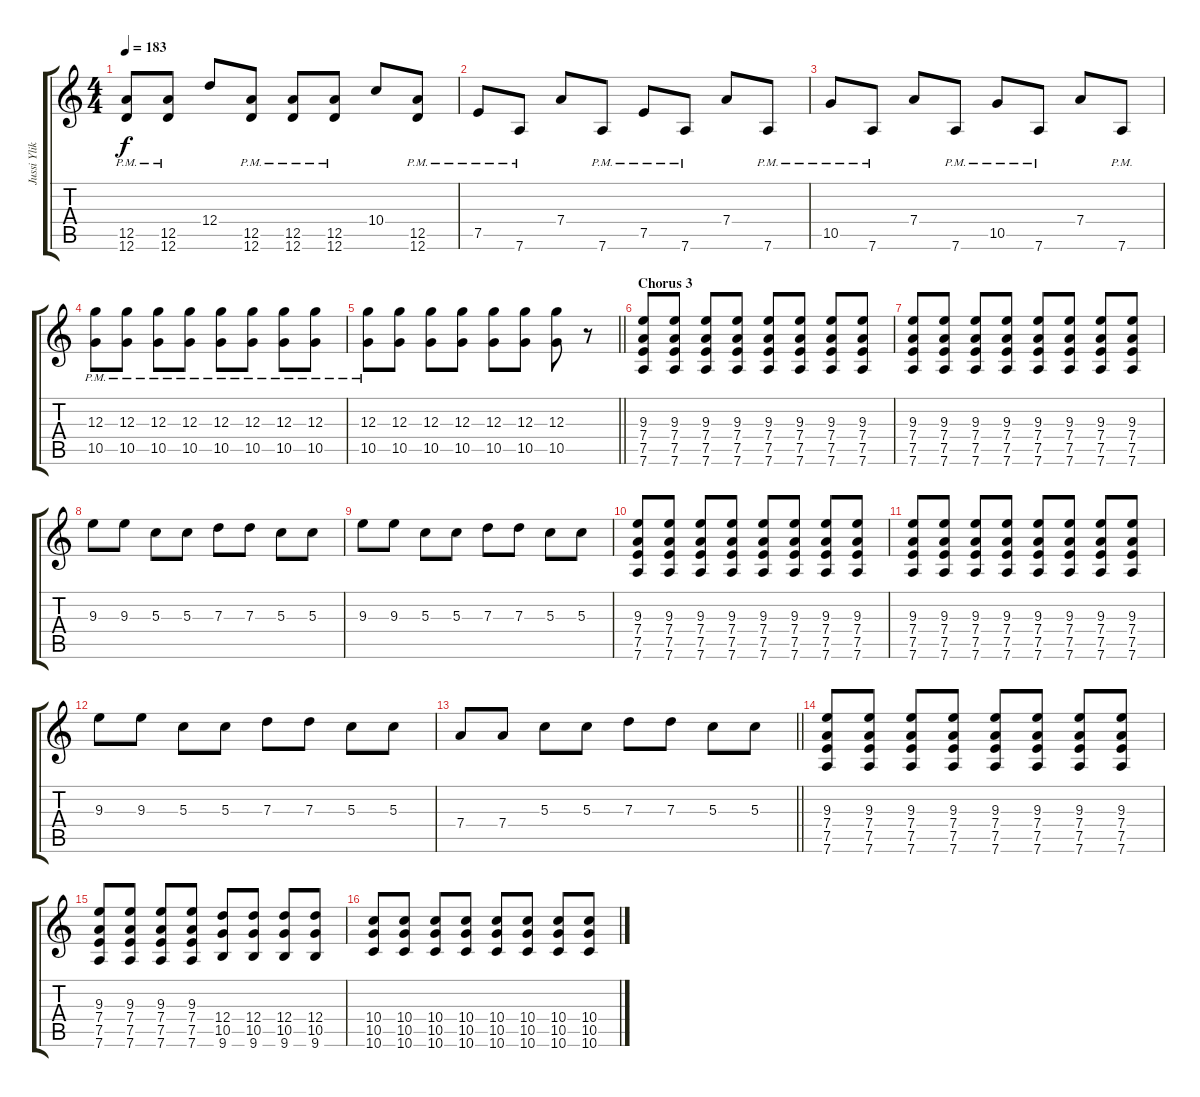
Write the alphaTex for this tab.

\track ("Jussi Ylikoski - Guitar" "Jussi Ylik") {instrument overdrivenguitar}
\staff {score tabs}
\tuning (E4 B3 G3 D3 A2 D2) {hide}
\ts (4 4)
\tempo 183
\clef g2
\ks c
(12.5{pm} 12.6{pm}).8{dy f} (12.5{pm} 12.6{pm}).8 12.4.8 (12.5{pm} 12.6{pm}).8 (12.5{pm} 12.6{pm}).8 (12.5{pm} 12.6{pm}).8 10.4.8 (12.5{pm} 12.6{pm}).8 |
7.5{pm}.8 7.6{pm}.8 7.4.8 7.6{pm}.8 7.5{pm}.8 7.6{pm}.8 7.4.8 7.6{pm}.8 |
10.5{pm}.8 7.6{pm}.8 7.4.8 7.6{pm}.8 10.5{pm}.8 7.6{pm}.8 7.4.8 7.6{pm}.8 |
(12.3{pm} 10.5{pm}).8 (12.3{pm} 10.5{pm}).8 (12.3{pm} 10.5{pm}).8 (12.3{pm} 10.5{pm}).8 (12.3{pm} 10.5{pm}).8 (12.3 10.5{pm}).8 (12.3 10.5{pm}).8 (12.3 10.5{pm}).8 |
\barLineRight lightlight
(12.3 10.5{pm}).8 (12.3 10.5).8 (12.3 10.5).8 (12.3 10.5).8 (12.3 10.5).8 (12.3 10.5).8 (12.3 10.5).8 r.8 |
\section ("" "Chorus 3")
(9.3 7.4 7.5 7.6).8 (9.3 7.4 7.5 7.6).8 (9.3 7.4 7.5 7.6).8 (9.3 7.4 7.5 7.6).8 (9.3 7.4 7.5 7.6).8 (9.3 7.4 7.5 7.6).8 (9.3 7.4 7.5 7.6).8 (9.3 7.4 7.5 7.6).8 |
(9.3 7.4 7.5 7.6).8 (9.3 7.4 7.5 7.6).8 (9.3 7.4 7.5 7.6).8 (9.3 7.4 7.5 7.6).8 (9.3 7.4 7.5 7.6).8 (9.3 7.4 7.5 7.6).8 (9.3 7.4 7.5 7.6).8 (9.3 7.4 7.5 7.6).8 |
9.3.8 9.3.8 5.3.8 5.3.8 7.3.8 7.3.8 5.3.8 5.3.8 |
9.3.8 9.3.8 5.3.8 5.3.8 7.3.8 7.3.8 5.3.8 5.3.8 |
(9.3 7.4 7.5 7.6).8 (9.3 7.4 7.5 7.6).8 (9.3 7.4 7.5 7.6).8 (9.3 7.4 7.5 7.6).8 (9.3 7.4 7.5 7.6).8 (9.3 7.4 7.5 7.6).8 (9.3 7.4 7.5 7.6).8 (9.3 7.4 7.5 7.6).8 |
(9.3 7.4 7.5 7.6).8 (9.3 7.4 7.5 7.6).8 (9.3 7.4 7.5 7.6).8 (9.3 7.4 7.5 7.6).8 (9.3 7.4 7.5 7.6).8 (9.3 7.4 7.5 7.6).8 (9.3 7.4 7.5 7.6).8 (9.3 7.4 7.5 7.6).8 |
9.3.8 9.3.8 5.3.8 5.3.8 7.3.8 7.3.8 5.3.8 5.3.8 |
\barLineRight lightlight
7.4.8 7.4.8 5.3.8 5.3.8 7.3.8 7.3.8 5.3.8 5.3.8 |
(9.3 7.4 7.5 7.6).8 (9.3 7.4 7.5 7.6).8 (9.3 7.4 7.5 7.6).8 (9.3 7.4 7.5 7.6).8 (9.3 7.4 7.5 7.6).8 (9.3 7.4 7.5 7.6).8 (9.3 7.4 7.5 7.6).8 (9.3 7.4 7.5 7.6).8 |
(9.3 7.4 7.5 7.6).8 (9.3 7.4 7.5 7.6).8 (9.3 7.4 7.5 7.6).8 (9.3 7.4 7.5 7.6).8 (12.4 10.5 9.6).8 (12.4 10.5 9.6).8 (12.4 10.5 9.6).8 (12.4 10.5 9.6).8 |
(10.4 10.5 10.6).8 (10.4 10.5 10.6).8 (10.4 10.5 10.6).8 (10.4 10.5 10.6).8 (10.4 10.5 10.6).8 (10.4 10.5 10.6).8 (10.4 10.5 10.6).8 (10.4 10.5 10.6).8
